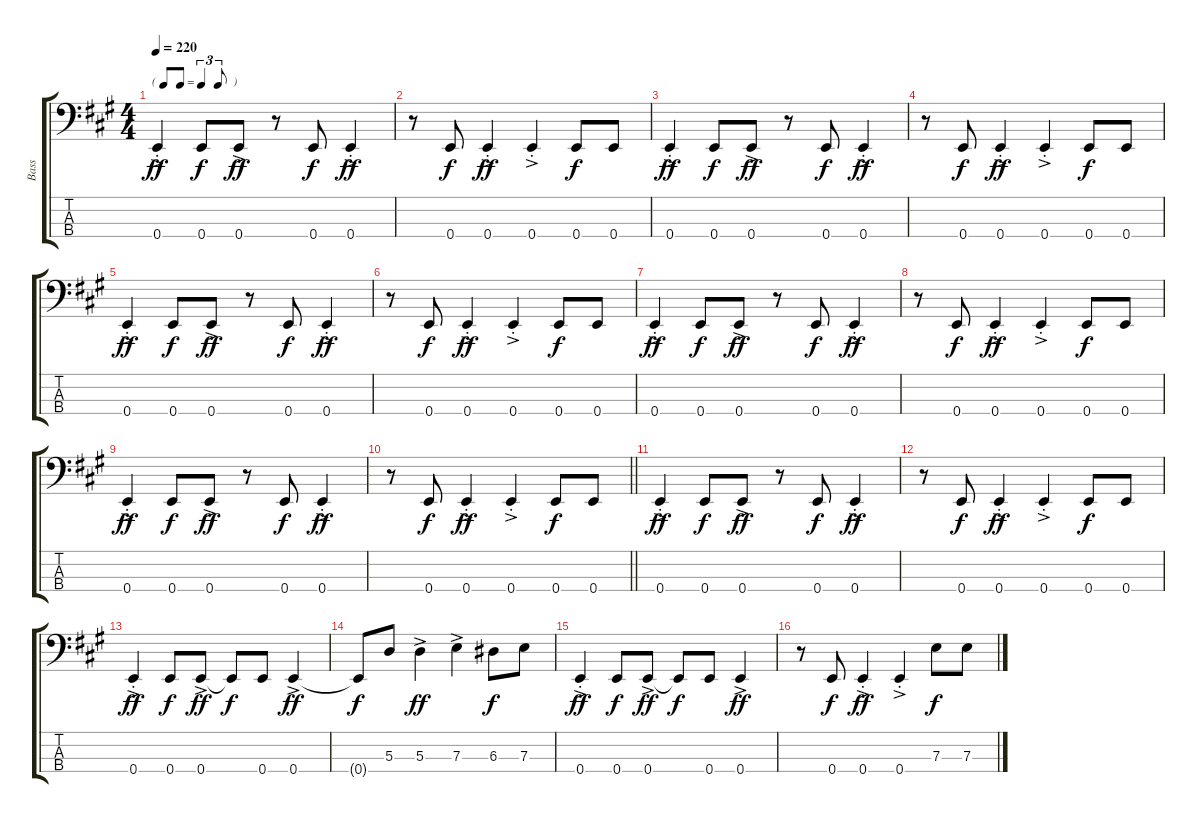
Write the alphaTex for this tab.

\track ("Bass" "Bass") {instrument electricbassfinger}
\staff {score tabs}
\tuning (G2 D2 A1 E1) {hide}
\ts (4 4)
\tf triplet8th
\tempo 220
\clef f4
\ks a
0.4{ac st}.4{dy ff} 0.4.8{dy f} 0.4{ac}.8{dy ff} r.8 0.4.8{dy f} 0.4{ac st}.4{dy ff} |
r.8 0.4.8{dy f} 0.4{ac st}.4{dy ff} 0.4{ac st}.4 0.4.8{dy f} 0.4.8 |
0.4{ac st}.4{dy ff} 0.4.8{dy f} 0.4{ac}.8{dy ff} r.8 0.4.8{dy f} 0.4{ac st}.4{dy ff} |
r.8 0.4.8{dy f} 0.4{ac st}.4{dy ff} 0.4{ac st}.4 0.4.8{dy f} 0.4.8 |
0.4{ac st}.4{dy ff} 0.4.8{dy f} 0.4{ac}.8{dy ff} r.8 0.4.8{dy f} 0.4{ac st}.4{dy ff} |
r.8 0.4.8{dy f} 0.4{ac st}.4{dy ff} 0.4{ac st}.4 0.4.8{dy f} 0.4.8 |
0.4{ac st}.4{dy ff} 0.4.8{dy f} 0.4{ac}.8{dy ff} r.8 0.4.8{dy f} 0.4{ac st}.4{dy ff} |
r.8 0.4.8{dy f} 0.4{ac st}.4{dy ff} 0.4{ac st}.4 0.4.8{dy f} 0.4.8 |
0.4{ac st}.4{dy ff} 0.4.8{dy f} 0.4{ac}.8{dy ff} r.8 0.4.8{dy f} 0.4{ac st}.4{dy ff} |
\barLineRight lightlight
r.8 0.4.8{dy f} 0.4{ac st}.4{dy ff} 0.4{ac st}.4 0.4.8{dy f} 0.4.8 |
0.4{ac st}.4{dy ff} 0.4.8{dy f} 0.4{ac}.8{dy ff} r.8 0.4.8{dy f} 0.4{ac st}.4{dy ff} |
r.8 0.4.8{dy f} 0.4{ac st}.4{dy ff} 0.4{ac st}.4 0.4.8{dy f} 0.4.8 |
0.4{ac st}.4{dy ff} 0.4.8{dy f} 0.4{ac}.8{dy ff} 0.4{t}.8{dy f} 0.4.8 0.4{ac}.4{dy ff} |
0.4{t}.8{dy f} 5.3.8 5.3{ac}.4{dy ff} 7.3{ac}.4 6.3.8{dy f} 7.3.8 |
0.4{ac st}.4{dy ff} 0.4.8{dy f} 0.4{ac}.8{dy ff} 0.4{t}.8{dy f} 0.4.8 0.4{ac}.4{dy ff} |
r.8 0.4.8{dy f} 0.4{ac st}.4{dy ff} 0.4{ac st}.4 7.3.8{dy f} 7.3.8
